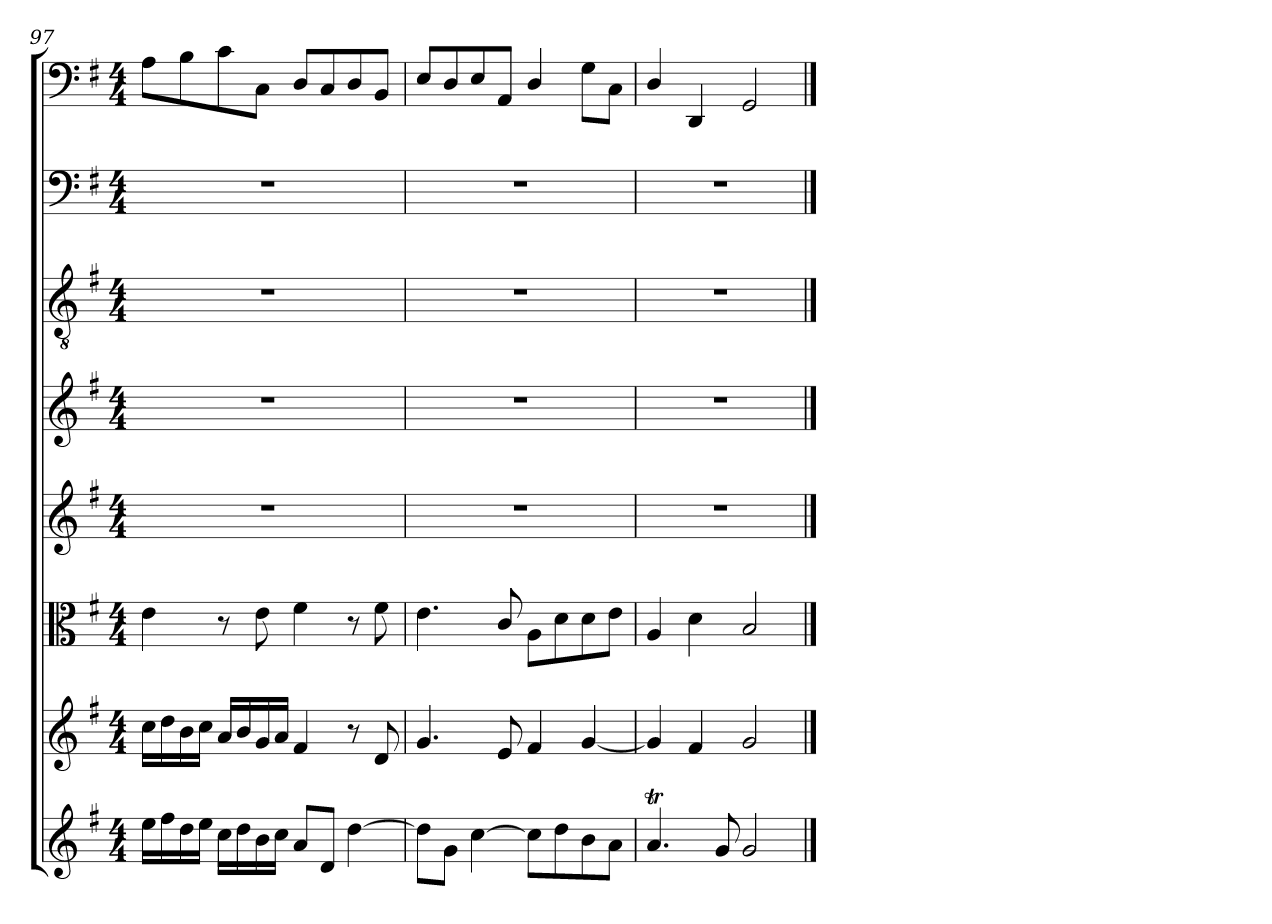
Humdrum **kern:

**kern	**kern	**kern	**kern	**kern	**kern	**kern	**kern
*part8	*part7	*part6	*part5	*part4	*part3	*part2	*part1
*staff8	*staff7	*staff6	*staff5	*staff4	*staff3	*staff2	*staff1
*clefG2	*clefG2	*clefC3	*clefG2	*clefG2	*clefGv2	*clefF4	*clefF4
*k[f#]	*k[f#]	*k[f#]	*k[f#]	*k[f#]	*k[f#]	*k[f#]	*k[f#]
*G:	*G:	*G:	*G:	*G:	*G:	*G:	*G:
*M4/4	*M4/4	*M4/4	*M4/4	*M4/4	*M4/4	*M4/4	*M4/4
=97	=97	=97	=97	=97	=97	=97	=97
16ee\LL	16cc\LL	4e\	1r	1r	1r	1r	8A\L
16ff#\	16dd\	.	.	.	.	.	.
16dd\	16b\	.	.	.	.	.	8B\
16ee\JJ	16cc\JJ	.	.	.	.	.	.
16cc\LL	16a/LL	8r	.	.	.	.	8c\
16dd\	16b/	.	.	.	.	.	.
16b\	16g/	8e\	.	.	.	.	8C\J
16cc\JJ	16a/JJ	.	.	.	.	.	.
8a/L	4f#/	4f#\	.	.	.	.	8D/L
8d/J	.	.	.	.	.	.	8C/
[4dd\	8r	8r	.	.	.	.	8D/
.	8d/	8f#\	.	.	.	.	8BB/J
=98	=98	=98	=98	=98	=98	=98	=98
8dd\L]	4.g/	4.e\	1r	1r	1r	1r	8E/L
8g\J	.	.	.	.	.	.	8D/
[4cc\	.	.	.	.	.	.	8E/
.	8e/	8c/	.	.	.	.	8AA/J
8cc\L]	4f#/	8A\L	.	.	.	.	4D/
8dd\	.	8d\	.	.	.	.	.
8b\	[4g/	8d\	.	.	.	.	8G\L
8a\J	.	8e\J	.	.	.	.	8C\J
=99	=99	=99	=99	=99	=99	=99	=99
4.aT/	4g/]	4A/	1r	1r	1r	1r	4D/
.	4f#/	4d\	.	.	.	.	4DD/
8g/	.	.	.	.	.	.	.
2g/	2g/	2B/	.	.	.	.	2GG/
==	==	==	==	==	==	==	==
*-	*-	*-	*-	*-	*-	*-	*-
